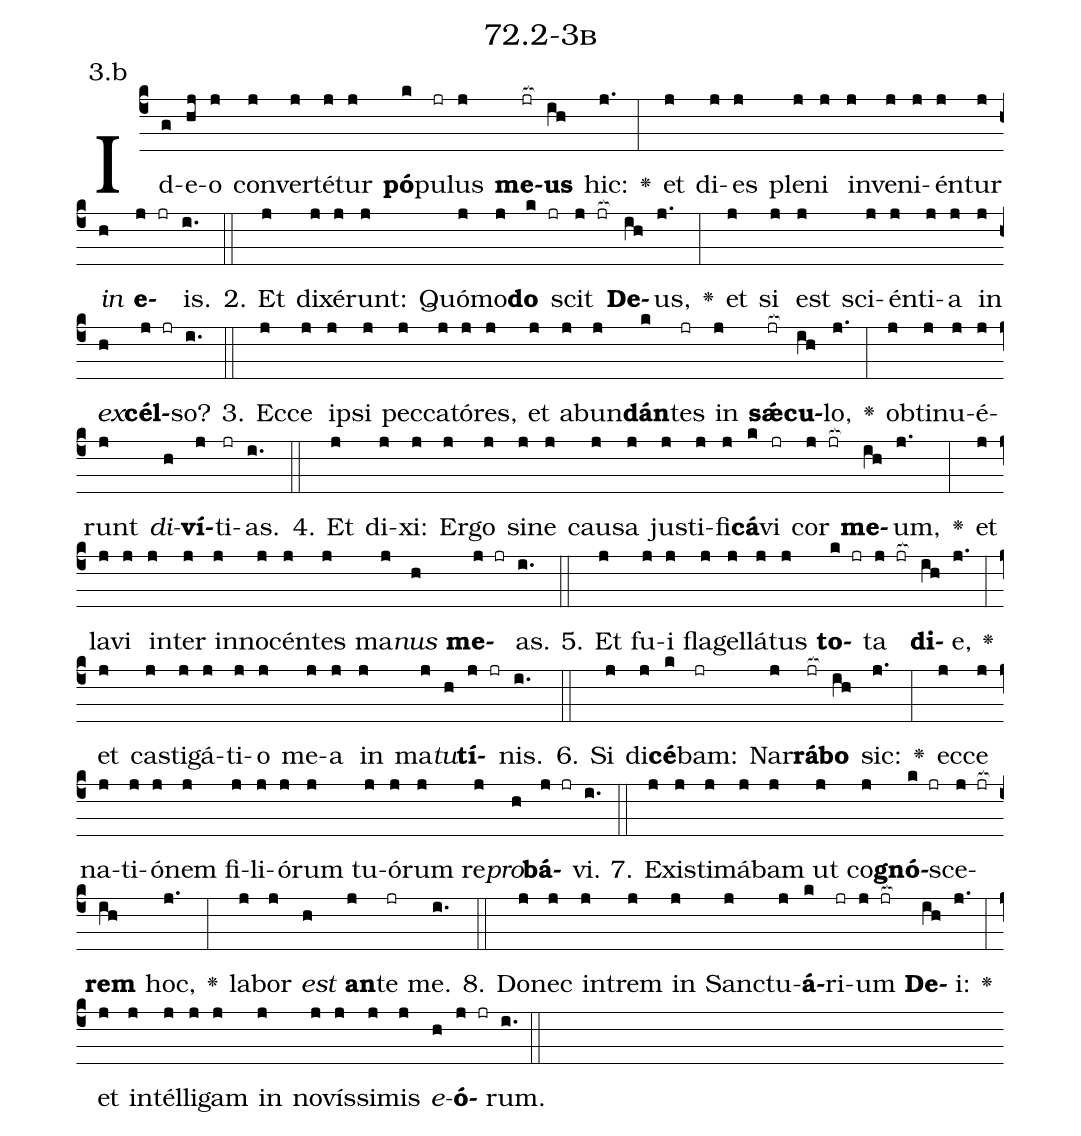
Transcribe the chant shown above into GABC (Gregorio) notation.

name: 72.2-3b;
annotation: 3.b;
%%
(c4)Id(g)e(hj)o(j) con(j)ver(j)té(j)tur(j) <b>pó</b>(k)pu(jr)lus(j) <b>me</b>(jr[ocb:1{])<b>us</b>(ih[ocb:0}]) hic:(j.) <v>\greheightstar</v>(:) et(j) di(j)es(j) ple(j)ni(j) in(j)ve(j)ni(j)én(j)tur(j) <i>in</i>(h) <b>e</b>(j jr)is.(i.) (::)
2. Et(j) di(j)xé(j)runt:(j) Quó(j)mo(j)<b>do</b>(k jr) scit(j jr[ocb:1{]) <b>De</b>(ih[ocb:0}])us,(j.) <v>\greheightstar</v>(:) et(j) si(j) est(j) sci(j)én(j)ti(j)a(j) in(j) <i>ex</i>(h)<b>cél</b>(j jr)so?(i.) (::)
3. Ec(j)ce(j) ip(j)si(j) pec(j)ca(j)tó(j)res,(j) et(j) ab(j)un(j)<b>dán</b>(k)tes(jr) in(j) <b>sǽ</b>(jr[ocb:1{])<b>cu</b>(ih[ocb:0}])lo,(j.) <v>\greheightstar</v>(:) ob(j)ti(j)nu(j)é(j)runt(j) <i>di</i>(h)<b>ví</b>(j)ti(jr)as.(i.) (::)
4. Et(j) di(j)xi:(j) Er(j)go(j) si(j)ne(j) cau(j)sa(j) jus(j)ti(j)fi(j)<b>cá</b>(k)vi(jr) cor(j jr[ocb:1{]) <b>me</b>(ih[ocb:0}])um,(j.) <v>\greheightstar</v>(:) et(j) la(j)vi(j) in(j)ter(j) in(j)no(j)cén(j)tes(j) ma(j)<i>nus</i>(h) <b>me</b>(j jr)as.(i.) (::)
5. Et(j) fu(j)i(j) fla(j)gel(j)lá(j)tus(j) <b>to</b>(k jr)ta(j jr[ocb:1{]) <b>di</b>(ih[ocb:0}])e,(j.) <v>\greheightstar</v>(:) et(j) cas(j)ti(j)gá(j)ti(j)o(j) me(j)a(j) in(j) ma(j)<i>tu</i>(h)<b>tí</b>(j jr)nis.(i.) (::)
6. Si(j) di(j)<b>cé</b>(k)bam:(jr) Nar(j)<b>rá</b>(jr[ocb:1{])<b>bo</b>(ih[ocb:0}]) sic:(j.) <v>\greheightstar</v>(:) ec(j)ce(j) na(j)ti(j)ó(j)nem(j) fi(j)li(j)ó(j)rum(j) tu(j)ó(j)rum(j) re(j)<i>pro</i>(h)<b>bá</b>(j jr)vi.(i.) (::)
7. Ex(j)is(j)ti(j)má(j)bam(j) ut(j) co(j)<b>gnó</b>(k jr)sce(j jr[ocb:1{])<b>rem</b>(ih[ocb:0}]) hoc,(j.) <v>\greheightstar</v>(:) la(j)bor(j) <i>est</i>(h) <b>an</b>(j)te(jr) me.(i.) (::)
8. Do(j)nec(j) in(j)trem(j) in(j) Sanc(j)tu(j)<b>á</b>(k)ri(jr)um(j jr[ocb:1{]) <b>De</b>(ih[ocb:0}])i:(j.) <v>\greheightstar</v>(:) et(j) in(j)tél(j)li(j)gam(j) in(j) no(j)vís(j)si(j)mis(j) <i>e</i>(h)<b>ó</b>(j jr)rum.(i.) (::)
